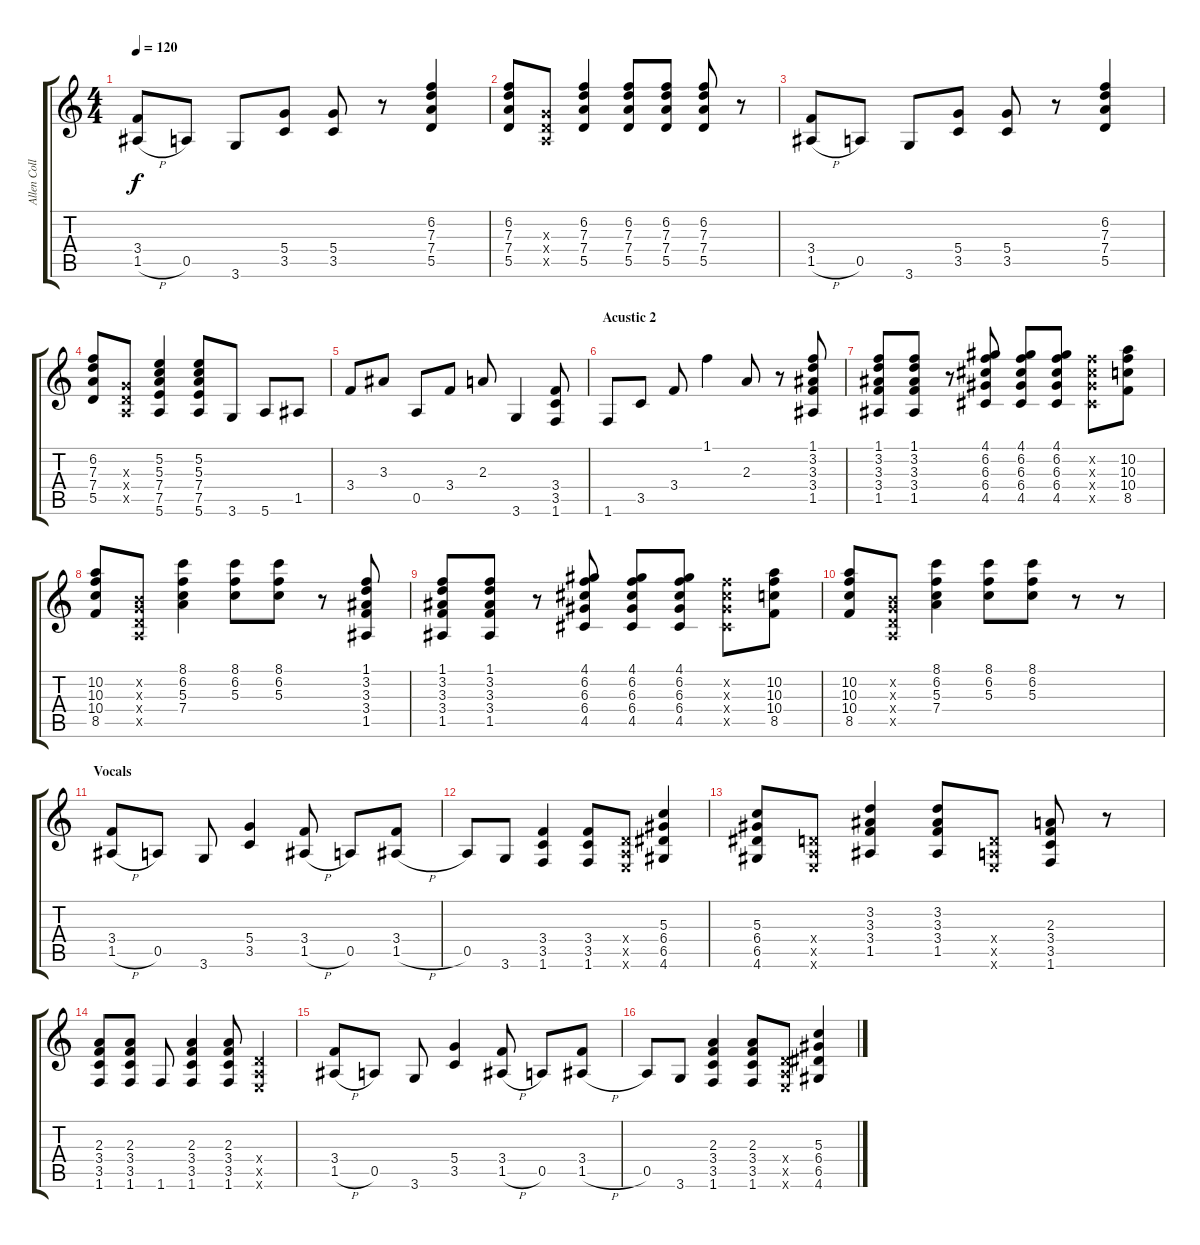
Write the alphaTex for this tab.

\track ("Allen Collins" "Allen Coll") {instrument acousticguitarsteel}
\staff {score tabs}
\tuning (E4 B3 G3 D3 A2 E2) {hide}
\ts (4 4)
\tempo 120
\clef g2
\ks c
(3.4 1.5{h}).8{dy f} 0.5.8 3.6.8 (5.4 3.5).8 (5.4 3.5).8 r.8 (6.2 7.3 7.4 5.5).4 |
(6.2 7.3 7.4 5.5).8 (0.3{x} 0.4{x} 0.5{x}).8 (6.2 7.3 7.4 5.5).4 (6.2 7.3 7.4 5.5).8 (6.2 7.3 7.4 5.5).8 (6.2 7.3 7.4 5.5).8 r.8 |
(3.4 1.5{h}).8 0.5.8 3.6.8 (5.4 3.5).8 (5.4 3.5).8 r.8 (6.2 7.3 7.4 5.5).4 |
(6.2 7.3 7.4 5.5).8 (0.3{x} 0.4{x} 0.5{x}).8 (5.2 5.3 7.4 7.5 5.6).4 (5.2 5.3 7.4 7.5 5.6).8 3.6.8 5.6.8 1.5.8 |
3.4.8 3.3.8 0.5.8 3.4.8 2.3.8 3.6.4 (3.4 3.5 1.6).8 |
\section ("" "Acustic 2")
1.6.8 3.5.8 3.4.8 1.1.4 2.3.8 r.8 (1.1 3.2 3.3 3.4 1.5).8 |
(1.1 3.2 3.3 3.4 1.5).8 (1.1 3.2 3.3 3.4 1.5).8 r.8 (4.1 6.2 6.3 6.4 4.5).8 (4.1 6.2 6.3 6.4 4.5).8 (4.1 6.2 6.3 6.4 4.5).8 (6.2{x} 6.3{x} 6.4{x} 4.5{x}).8 (10.2 10.3 10.4 8.5).8 |
(10.2 10.3 10.4 8.5).8 (0.2{x} 0.3{x} 0.4{x} 0.5{x}).8 (8.1 6.2 5.3 7.4).4 (8.1 6.2 5.3).8 (8.1 6.2 5.3).8 r.8 (1.1 3.2 3.3 3.4 1.5).8 |
(1.1 3.2 3.3 3.4 1.5).8 (1.1 3.2 3.3 3.4 1.5).8 r.8 (4.1 6.2 6.3 6.4 4.5).8 (4.1 6.2 6.3 6.4 4.5).8 (4.1 6.2 6.3 6.4 4.5).8 (6.2{x} 6.3{x} 6.4{x} 4.5{x}).8 (10.2 10.3 10.4 8.5).8 |
(10.2 10.3 10.4 8.5).8 (0.2{x} 0.3{x} 0.4{x} 0.5{x}).8 (8.1 6.2 5.3 7.4).4 (8.1 6.2 5.3).8 (8.1 6.2 5.3).8 r.8 r.8 |
\section ("" "Vocals")
(3.4 1.5{h}).8 0.5.8 3.6.8 (5.4 3.5).4 (3.4 1.5{h}).8 0.5.8 (3.4 1.5{h}).8 |
0.5.8 3.6.8 (3.4 3.5 1.6).4 (3.4 3.5 1.6).8 (0.4{x} 0.5{x} 0.6{x}).8 (5.3 6.4 6.5 4.6).4 |
(5.3 6.4 6.5 4.6).8 (0.4{x} 0.5{x} 0.6{x}).8 (3.2 3.3 3.4 1.5).4 (3.2 3.3 3.4 1.5).8 (0.4{x} 0.5{x} 0.6{x}).8 (2.3 3.4 3.5 1.6).8 r.8 |
(2.3 3.4 3.5 1.6).8 (2.3 3.4 3.5 1.6).8 1.6.8 (2.3 3.4 3.5 1.6).4 (2.3 3.4 3.5 1.6).8 (0.4{x} 0.5{x} 0.6{x}).4 |
(3.4 1.5{h}).8 0.5.8 3.6.8 (5.4 3.5).4 (3.4 1.5{h}).8 0.5.8 (3.4 1.5{h}).8 |
0.5.8 3.6.8 (2.3 3.4 3.5 1.6).4 (2.3 3.4 3.5 1.6).8 (0.4{x} 0.5{x} 0.6{x}).8 (5.3 6.4 6.5 4.6).4
